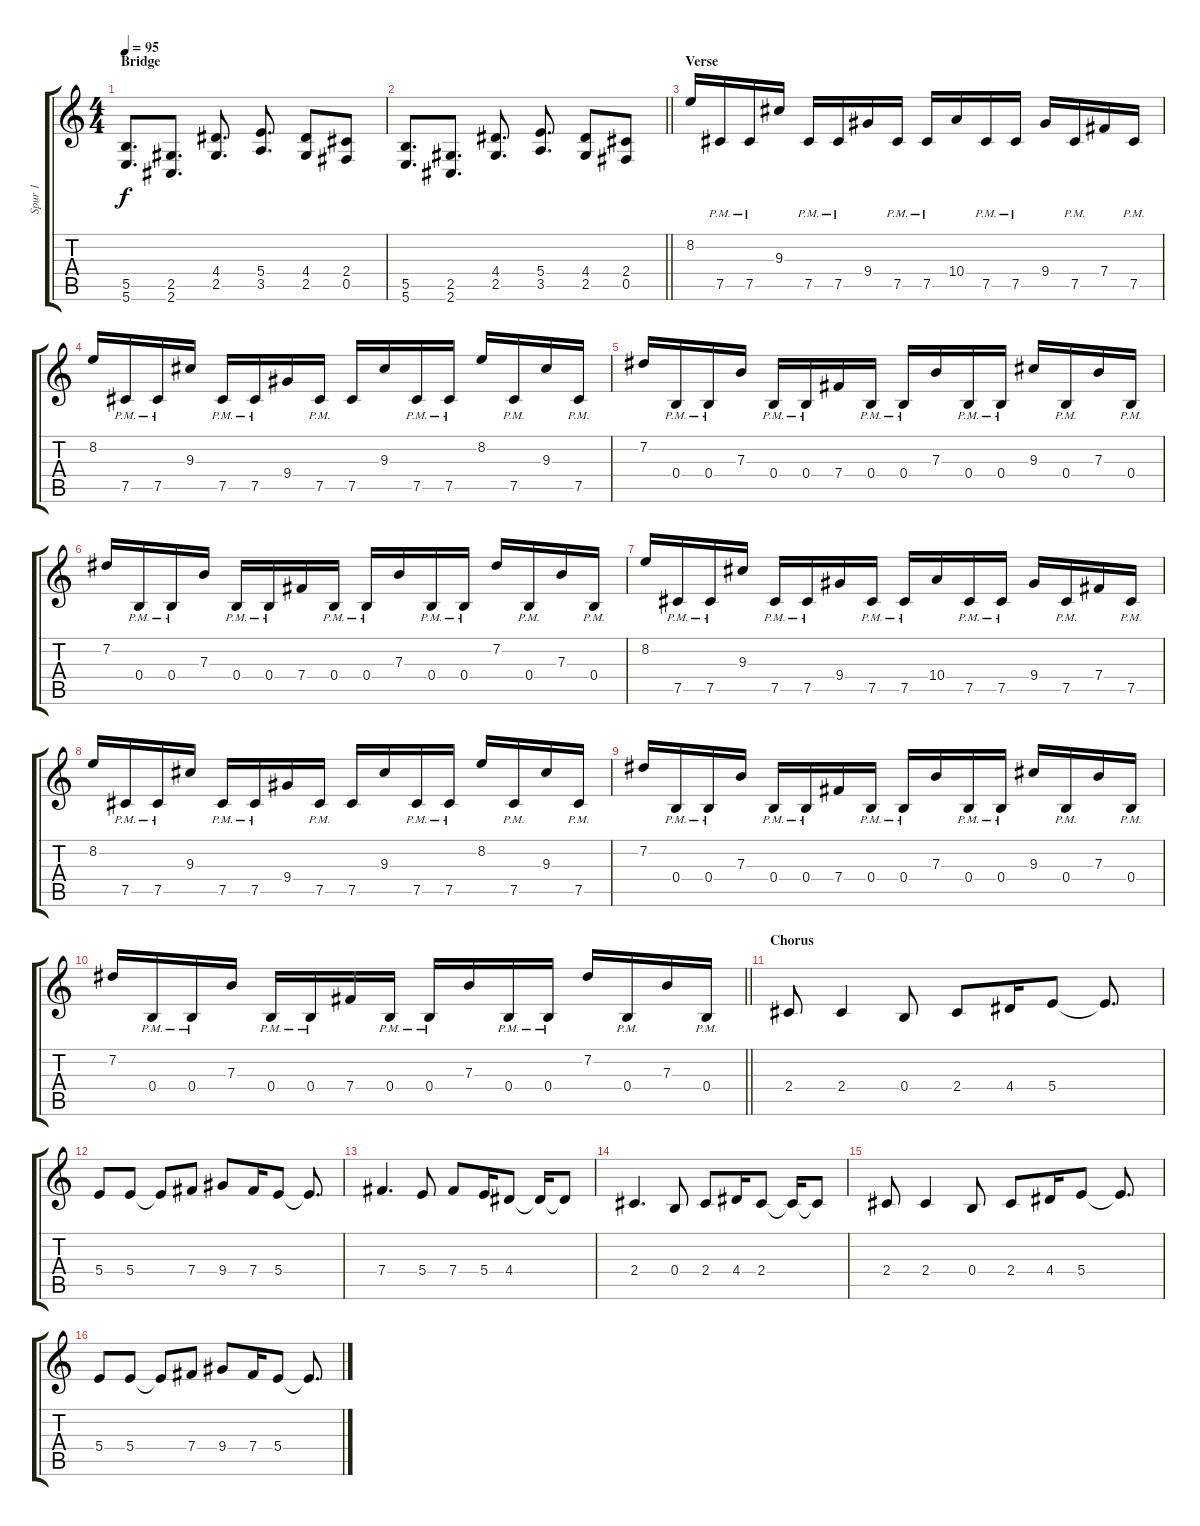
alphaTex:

\track ("Spur 1" "Spur 1") {instrument distortionguitar}
\staff {score tabs}
\tuning (Db4 Ab3 E3 B2 Gb2 B1) {hide}
\ts (4 4)
\section ("" "Bridge")
\tempo 95
\clef g2
\ks c
(5.5 5.6).8{d dy f} (2.5 2.6).8{d} (4.4 2.5).8{d} (5.4 3.5).8{d} (4.4 2.5).8 (2.4 0.5).8 |
\barLineRight lightlight
(5.5 5.6).8{d} (2.5 2.6).8{d} (4.4 2.5).8{d} (5.4 3.5).8{d} (4.4 2.5).8 (2.4 0.5).8 |
\section ("" "Verse")
8.2.16 7.5{pm}.16 7.5{pm}.16 9.3.16 7.5{pm}.16 7.5{pm}.16 9.4.16 7.5{pm}.16 7.5{pm}.16 10.4.16 7.5{pm}.16 7.5{pm}.16 9.4.16 7.5{pm}.16 7.4.16 7.5{pm}.16 |
8.2.16 7.5{pm}.16 7.5{pm}.16 9.3.16 7.5{pm}.16 7.5{pm}.16 9.4.16 7.5{pm}.16 7.5.16 9.3.16 7.5{pm}.16 7.5{pm}.16 8.2.16 7.5{pm}.16 9.3.16 7.5{pm}.16 |
7.2.16 0.4{pm}.16 0.4{pm}.16 7.3.16 0.4{pm}.16 0.4{pm}.16 7.4.16 0.4{pm}.16 0.4{pm}.16 7.3.16 0.4{pm}.16 0.4{pm}.16 9.3.16 0.4{pm}.16 7.3.16 0.4{pm}.16 |
7.2.16 0.4{pm}.16 0.4{pm}.16 7.3.16 0.4{pm}.16 0.4{pm}.16 7.4.16 0.4{pm}.16 0.4{pm}.16 7.3.16 0.4{pm}.16 0.4{pm}.16 7.2.16 0.4{pm}.16 7.3.16 0.4{pm}.16 |
8.2.16 7.5{pm}.16 7.5{pm}.16 9.3.16 7.5{pm}.16 7.5{pm}.16 9.4.16 7.5{pm}.16 7.5{pm}.16 10.4.16 7.5{pm}.16 7.5{pm}.16 9.4.16 7.5{pm}.16 7.4.16 7.5{pm}.16 |
8.2.16 7.5{pm}.16 7.5{pm}.16 9.3.16 7.5{pm}.16 7.5{pm}.16 9.4.16 7.5{pm}.16 7.5.16 9.3.16 7.5{pm}.16 7.5{pm}.16 8.2.16 7.5{pm}.16 9.3.16 7.5{pm}.16 |
7.2.16 0.4{pm}.16 0.4{pm}.16 7.3.16 0.4{pm}.16 0.4{pm}.16 7.4.16 0.4{pm}.16 0.4{pm}.16 7.3.16 0.4{pm}.16 0.4{pm}.16 9.3.16 0.4{pm}.16 7.3.16 0.4{pm}.16 |
\barLineRight lightlight
7.2.16 0.4{pm}.16 0.4{pm}.16 7.3.16 0.4{pm}.16 0.4{pm}.16 7.4.16 0.4{pm}.16 0.4{pm}.16 7.3.16 0.4{pm}.16 0.4{pm}.16 7.2.16 0.4{pm}.16 7.3.16 0.4{pm}.16 |
\section ("" "Chorus")
2.4.8 2.4.4 0.4.8 2.4.8 4.4.16 5.4.8 5.4{t}.8{d} |
5.4.8 5.4.8 5.4{t}.8 7.4.8 9.4.8 7.4.16 5.4.8 5.4{t}.8{d} |
7.4.4{d} 5.4.8 7.4.8 5.4.16 4.4.8 4.4{t}.16 4.4{t}.8 |
2.4.4{d} 0.4.8 2.4.8 4.4.16 2.4.8 2.4{t}.16 2.4{t}.8 |
2.4.8 2.4.4 0.4.8 2.4.8 4.4.16 5.4.8 5.4{t}.8{d} |
5.4.8 5.4.8 5.4{t}.8 7.4.8 9.4.8 7.4.16 5.4.8 5.4{t}.8{d}
